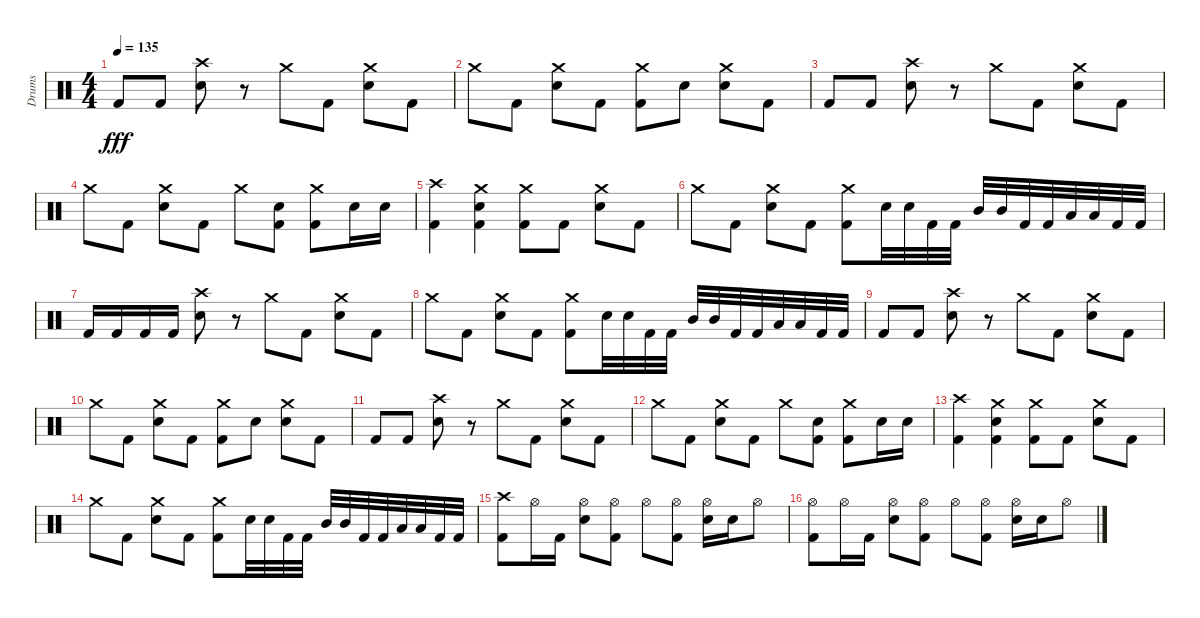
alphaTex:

\track ("Drums" "Drums") {instrument percussion}
\staff {score}
\articulation defaults
\ts (4 4)
\tempo 135
\clef neutral
\ks c "Kick (hit) 2".8{dy fff} "Kick (hit) 2".8
("Crash high (hit)" "Electric Snare (hit)").8 r.8 "Crash medium (hit)".8 "Kick (hit) 2".8 ("Crash medium (hit)" "Electric Snare (hit)").8 "Kick (hit) 2".8 |
"Crash medium (hit)".8 "Kick (hit) 2".8 ("Crash medium (hit)" "Electric Snare (hit)").8 "Kick (hit) 2".8 ("Crash medium (hit)" "Kick (hit) 2").8 "Electric Snare (hit)".8 ("Crash medium (hit)" "Electric Snare (hit)").8 "Kick (hit) 2".8 |
"Kick (hit) 2".8 "Kick (hit) 2".8 ("Crash high (hit)" "Electric Snare (hit)").8 r.8 "Crash medium (hit)".8 "Kick (hit) 2".8 ("Crash medium (hit)" "Electric Snare (hit)").8 "Kick (hit) 2".8 |
"Crash medium (hit)".8 "Kick (hit) 2".8 ("Crash medium (hit)" "Electric Snare (hit)").8 "Kick (hit) 2".8 "Crash medium (hit)".8 ("Electric Snare (hit)" "Kick (hit) 2").8 ("Crash medium (hit)" "Kick (hit) 2").8 "Electric Snare (hit)".16 "Electric Snare (hit)".16 |
("Crash high (hit)" "Kick (hit) 2").4 ("Crash medium (hit)" "Electric Snare (hit)" "Kick (hit) 2").4 ("Crash medium (hit)" "Kick (hit) 2").8 "Kick (hit) 2".8 ("Crash medium (hit)" "Electric Snare (hit)").8 "Kick (hit) 2".8 |
"Crash medium (hit)".8 "Kick (hit) 2".8 ("Crash medium (hit)" "Electric Snare (hit)").8 "Kick (hit) 2".8 ("Crash medium (hit)" "Kick (hit) 2").8 "Electric Snare (hit)".32 "Electric Snare (hit)".32 "Kick (hit) 2".32 "Kick (hit) 2".32 "Mid Tom (hit)".32 "Mid Tom (hit)".32 "Kick (hit) 2".32 "Kick (hit) 2".32 "Low Tom (hit)".32 "Low Tom (hit)".32 "Kick (hit) 2".32 "Kick (hit) 2".32 |
"Kick (hit) 2".16 "Kick (hit) 2".16 "Kick (hit) 2".16 "Kick (hit) 2".16 ("Crash high (hit)" "Electric Snare (hit)").8 r.8 "Crash medium (hit)".8 "Kick (hit) 2".8 ("Crash medium (hit)" "Electric Snare (hit)").8 "Kick (hit) 2".8 |
"Crash medium (hit)".8 "Kick (hit) 2".8 ("Crash medium (hit)" "Electric Snare (hit)").8 "Kick (hit) 2".8 ("Crash medium (hit)" "Kick (hit) 2").8 "Electric Snare (hit)".32 "Electric Snare (hit)".32 "Kick (hit) 2".32 "Kick (hit) 2".32 "Mid Tom (hit)".32 "Mid Tom (hit)".32 "Kick (hit) 2".32 "Kick (hit) 2".32 "Low Tom (hit)".32 "Low Tom (hit)".32 "Kick (hit) 2".32 "Kick (hit) 2".32 |
"Kick (hit) 2".8 "Kick (hit) 2".8 ("Crash high (hit)" "Electric Snare (hit)").8 r.8 "Crash medium (hit)".8 "Kick (hit) 2".8 ("Crash medium (hit)" "Electric Snare (hit)").8 "Kick (hit) 2".8 |
"Crash medium (hit)".8 "Kick (hit) 2".8 ("Crash medium (hit)" "Electric Snare (hit)").8 "Kick (hit) 2".8 ("Crash medium (hit)" "Kick (hit) 2").8 "Electric Snare (hit)".8 ("Crash medium (hit)" "Electric Snare (hit)").8 "Kick (hit) 2".8 |
"Kick (hit) 2".8 "Kick (hit) 2".8 ("Crash high (hit)" "Electric Snare (hit)").8 r.8 "Crash medium (hit)".8 "Kick (hit) 2".8 ("Crash medium (hit)" "Electric Snare (hit)").8 "Kick (hit) 2".8 |
"Crash medium (hit)".8 "Kick (hit) 2".8 ("Crash medium (hit)" "Electric Snare (hit)").8 "Kick (hit) 2".8 "Crash medium (hit)".8 ("Electric Snare (hit)" "Kick (hit) 2").8 ("Crash medium (hit)" "Kick (hit) 2").8 "Electric Snare (hit)".16 "Electric Snare (hit)".16 |
("Crash high (hit)" "Kick (hit) 2").4 ("Crash medium (hit)" "Electric Snare (hit)" "Kick (hit) 2").4 ("Crash medium (hit)" "Kick (hit) 2").8 "Kick (hit) 2".8 ("Crash medium (hit)" "Electric Snare (hit)").8 "Kick (hit) 2".8 |
"Crash medium (hit)".8 "Kick (hit) 2".8 ("Crash medium (hit)" "Electric Snare (hit)").8 "Kick (hit) 2".8 ("Crash medium (hit)" "Kick (hit) 2").8 "Electric Snare (hit)".32 "Electric Snare (hit)".32 "Kick (hit) 2".32 "Kick (hit) 2".32 "Mid Tom (hit)".32 "Mid Tom (hit)".32 "Kick (hit) 2".32 "Kick (hit) 2".32 "Low Tom (hit)".32 "Low Tom (hit)".32 "Kick (hit) 2".32 "Kick (hit) 2".32 |
("Crash high (hit)" "Kick (hit) 2").8 "Hi-Hat (open)".16 "Kick (hit) 2".16 ("Hi-Hat (open)" "Electric Snare (hit)").8 ("Hi-Hat (open)" "Kick (hit) 2").8 "Hi-Hat (open)".8 ("Hi-Hat (open)" "Kick (hit) 2").8 ("Hi-Hat (open)" "Electric Snare (hit)").16 "Electric Snare (hit)".16 "Hi-Hat (open)".8 |
("Hi-Hat (open)" "Kick (hit) 2").8 "Hi-Hat (open)".16 "Kick (hit) 2".16 ("Hi-Hat (open)" "Electric Snare (hit)").8 ("Hi-Hat (open)" "Kick (hit) 2").8 "Hi-Hat (open)".8 ("Hi-Hat (open)" "Kick (hit) 2").8 ("Hi-Hat (open)" "Electric Snare (hit)").16 "Electric Snare (hit)".16 "Hi-Hat (open)".8
